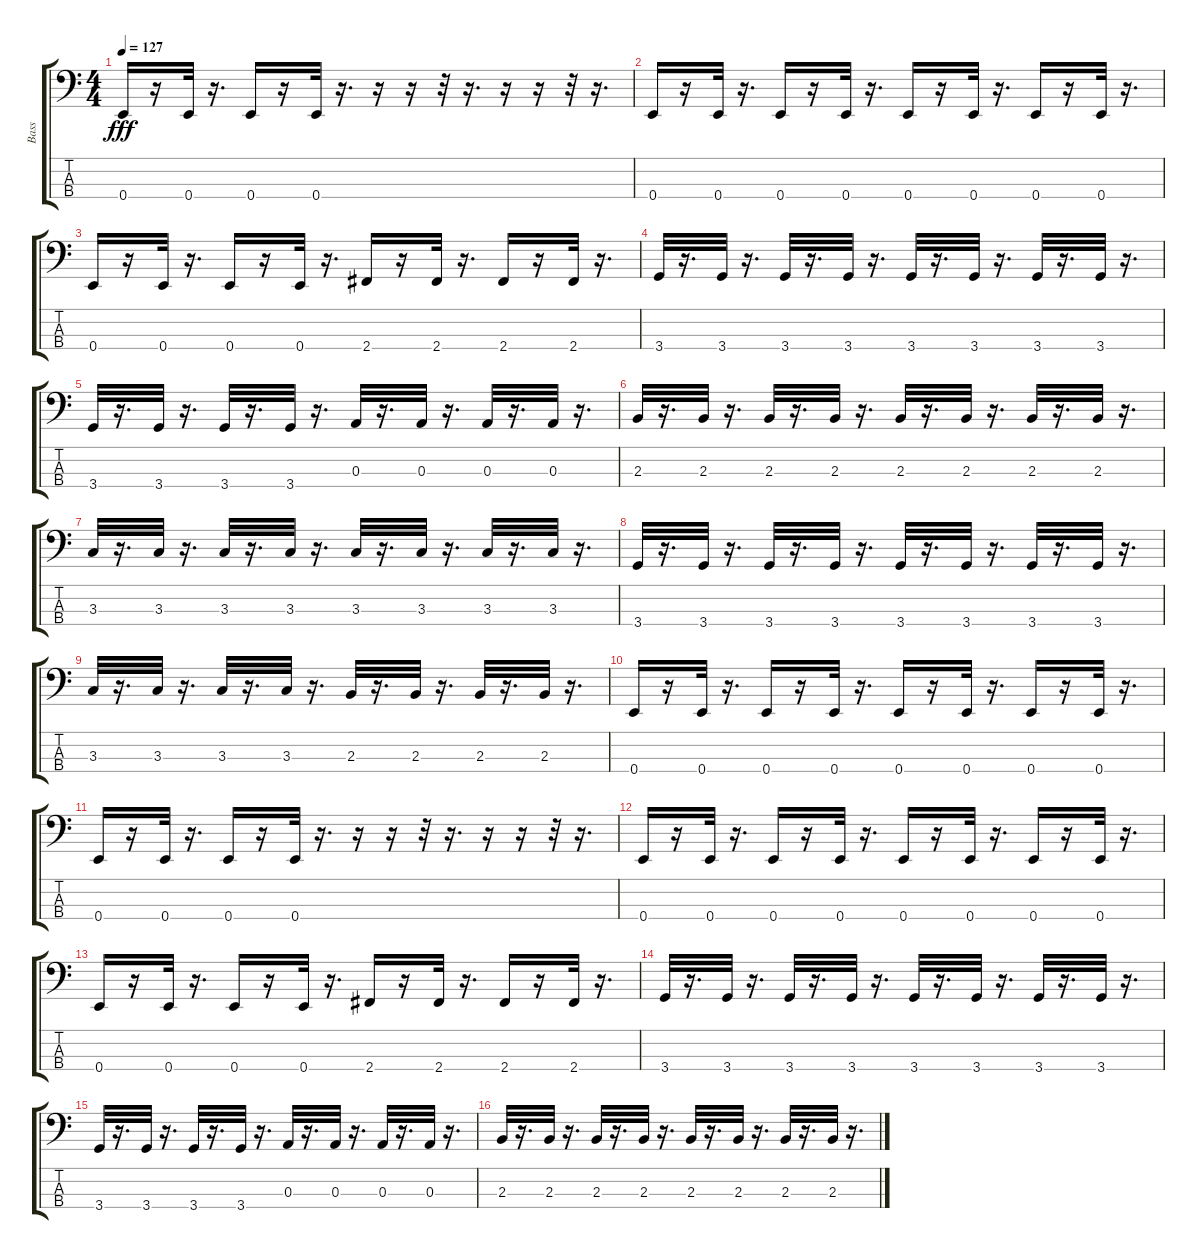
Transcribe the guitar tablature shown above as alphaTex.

\track (" Bass" " Bass") {instrument slapbass2}
\staff {score tabs}
\tuning (G2 D2 A1 E1) {hide}
\ts (4 4)
\tempo 127
\clef f4
\ks c
0.4.16{dy fff} r.16 0.4.32 r.16{d} 0.4.16 r.16 0.4.32 r.16{d} r.16 r.16 r.32 r.16{d} r.16 r.16 r.32 r.16{d} |
0.4.16 r.16 0.4.32 r.16{d} 0.4.16 r.16 0.4.32 r.16{d} 0.4.16 r.16 0.4.32 r.16{d} 0.4.16 r.16 0.4.32 r.16{d} |
0.4.16 r.16 0.4.32 r.16{d} 0.4.16 r.16 0.4.32 r.16{d} 2.4.16 r.16 2.4.32 r.16{d} 2.4.16 r.16 2.4.32 r.16{d} |
3.4.32 r.16{d} 3.4.32 r.16{d} 3.4.32 r.16{d} 3.4.32 r.16{d} 3.4.32 r.16{d} 3.4.32 r.16{d} 3.4.32 r.16{d} 3.4.32 r.16{d} |
3.4.32 r.16{d} 3.4.32 r.16{d} 3.4.32 r.16{d} 3.4.32 r.16{d} 0.3.32 r.16{d} 0.3.32 r.16{d} 0.3.32 r.16{d} 0.3.32 r.16{d} |
2.3.32 r.16{d} 2.3.32 r.16{d} 2.3.32 r.16{d} 2.3.32 r.16{d} 2.3.32 r.16{d} 2.3.32 r.16{d} 2.3.32 r.16{d} 2.3.32 r.16{d} |
3.3.32 r.16{d} 3.3.32 r.16{d} 3.3.32 r.16{d} 3.3.32 r.16{d} 3.3.32 r.16{d} 3.3.32 r.16{d} 3.3.32 r.16{d} 3.3.32 r.16{d} |
3.4.32 r.16{d} 3.4.32 r.16{d} 3.4.32 r.16{d} 3.4.32 r.16{d} 3.4.32 r.16{d} 3.4.32 r.16{d} 3.4.32 r.16{d} 3.4.32 r.16{d} |
3.3.32 r.16{d} 3.3.32 r.16{d} 3.3.32 r.16{d} 3.3.32 r.16{d} 2.3.32 r.16{d} 2.3.32 r.16{d} 2.3.32 r.16{d} 2.3.32 r.16{d} |
0.4.16 r.16 0.4.32 r.16{d} 0.4.16 r.16 0.4.32 r.16{d} 0.4.16 r.16 0.4.32 r.16{d} 0.4.16 r.16 0.4.32 r.16{d} |
0.4.16 r.16 0.4.32 r.16{d} 0.4.16 r.16 0.4.32 r.16{d} r.16 r.16 r.32 r.16{d} r.16 r.16 r.32 r.16{d} |
0.4.16 r.16 0.4.32 r.16{d} 0.4.16 r.16 0.4.32 r.16{d} 0.4.16 r.16 0.4.32 r.16{d} 0.4.16 r.16 0.4.32 r.16{d} |
0.4.16 r.16 0.4.32 r.16{d} 0.4.16 r.16 0.4.32 r.16{d} 2.4.16 r.16 2.4.32 r.16{d} 2.4.16 r.16 2.4.32 r.16{d} |
3.4.32 r.16{d} 3.4.32 r.16{d} 3.4.32 r.16{d} 3.4.32 r.16{d} 3.4.32 r.16{d} 3.4.32 r.16{d} 3.4.32 r.16{d} 3.4.32 r.16{d} |
3.4.32 r.16{d} 3.4.32 r.16{d} 3.4.32 r.16{d} 3.4.32 r.16{d} 0.3.32 r.16{d} 0.3.32 r.16{d} 0.3.32 r.16{d} 0.3.32 r.16{d} |
2.3.32 r.16{d} 2.3.32 r.16{d} 2.3.32 r.16{d} 2.3.32 r.16{d} 2.3.32 r.16{d} 2.3.32 r.16{d} 2.3.32 r.16{d} 2.3.32 r.16{d}
